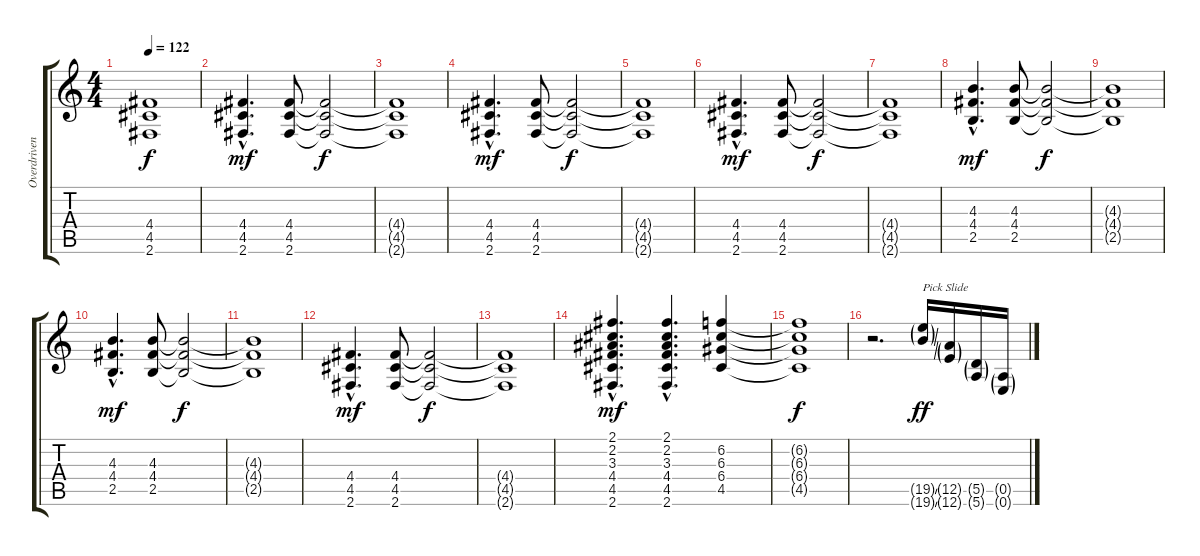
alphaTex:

\track ("Overdriven Guitar" "Overdriven") {instrument overdrivenguitar}
\staff {score tabs}
\tuning (E4 B3 G3 D3 A2 E2) {hide}
\ts (4 4)
\tempo 122
\clef g2
\ks c
(4.4{t} 4.5{t} 2.6{t}).1{dy f} |
(4.4{hac} 4.5{hac} 2.6{hac}).4{d dy mf} (4.4 4.5 2.6).8 (4.4{t} 4.5{t} 2.6{t}).2{dy f} |
(4.4{t} 4.5{t} 2.6{t}).1 |
(4.4{hac} 4.5{hac} 2.6{hac}).4{d dy mf} (4.4 4.5 2.6).8 (4.4{t} 4.5{t} 2.6{t}).2{dy f} |
(4.4{t} 4.5{t} 2.6{t}).1 |
(4.4{hac} 4.5{hac} 2.6{hac}).4{d dy mf} (4.4 4.5 2.6).8 (4.4{t} 4.5{t} 2.6{t}).2{dy f} |
(4.4{t} 4.5{t} 2.6{t}).1 |
(4.3{hac} 4.4{hac} 2.5{hac}).4{d dy mf} (4.3 4.4 2.5).8 (4.3{t} 4.4{t} 2.5{t}).2{dy f} |
(4.3{t} 4.4{t} 2.5{t}).1 |
(4.3{hac} 4.4{hac} 2.5{hac}).4{d dy mf} (4.3 4.4 2.5).8 (4.3{t} 4.4{t} 2.5{t}).2{dy f} |
(4.3{t} 4.4{t} 2.5{t}).1 |
(4.4{hac} 4.5{hac} 2.6{hac}).4{d dy mf} (4.4 4.5 2.6).8 (4.4{t} 4.5{t} 2.6{t}).2{dy f} |
(4.4{t} 4.5{t} 2.6{t}).1 |
(2.1{hac} 2.2{hac} 3.3{hac} 4.4{hac} 4.5{hac} 2.6{hac}).4{d dy mf} (2.1{hac} 2.2{hac} 3.3{hac} 4.4{hac} 4.5{hac} 2.6{hac}).4{d} (6.2 6.3 6.4 4.5).4 |
(6.2{t} 6.3{t} 6.4{t} 4.5{t}).1{dy f} |
r.2{d} (19.5{ss g} 19.6{ss g}).16{txt "Pick Slide" dy ff volume 10 balance 12 instrument guitarfretnoise} (12.5{g} 12.6{g}).16 (5.5{g} 5.6{g}).16 (0.5{g} 0.6{g}).16
